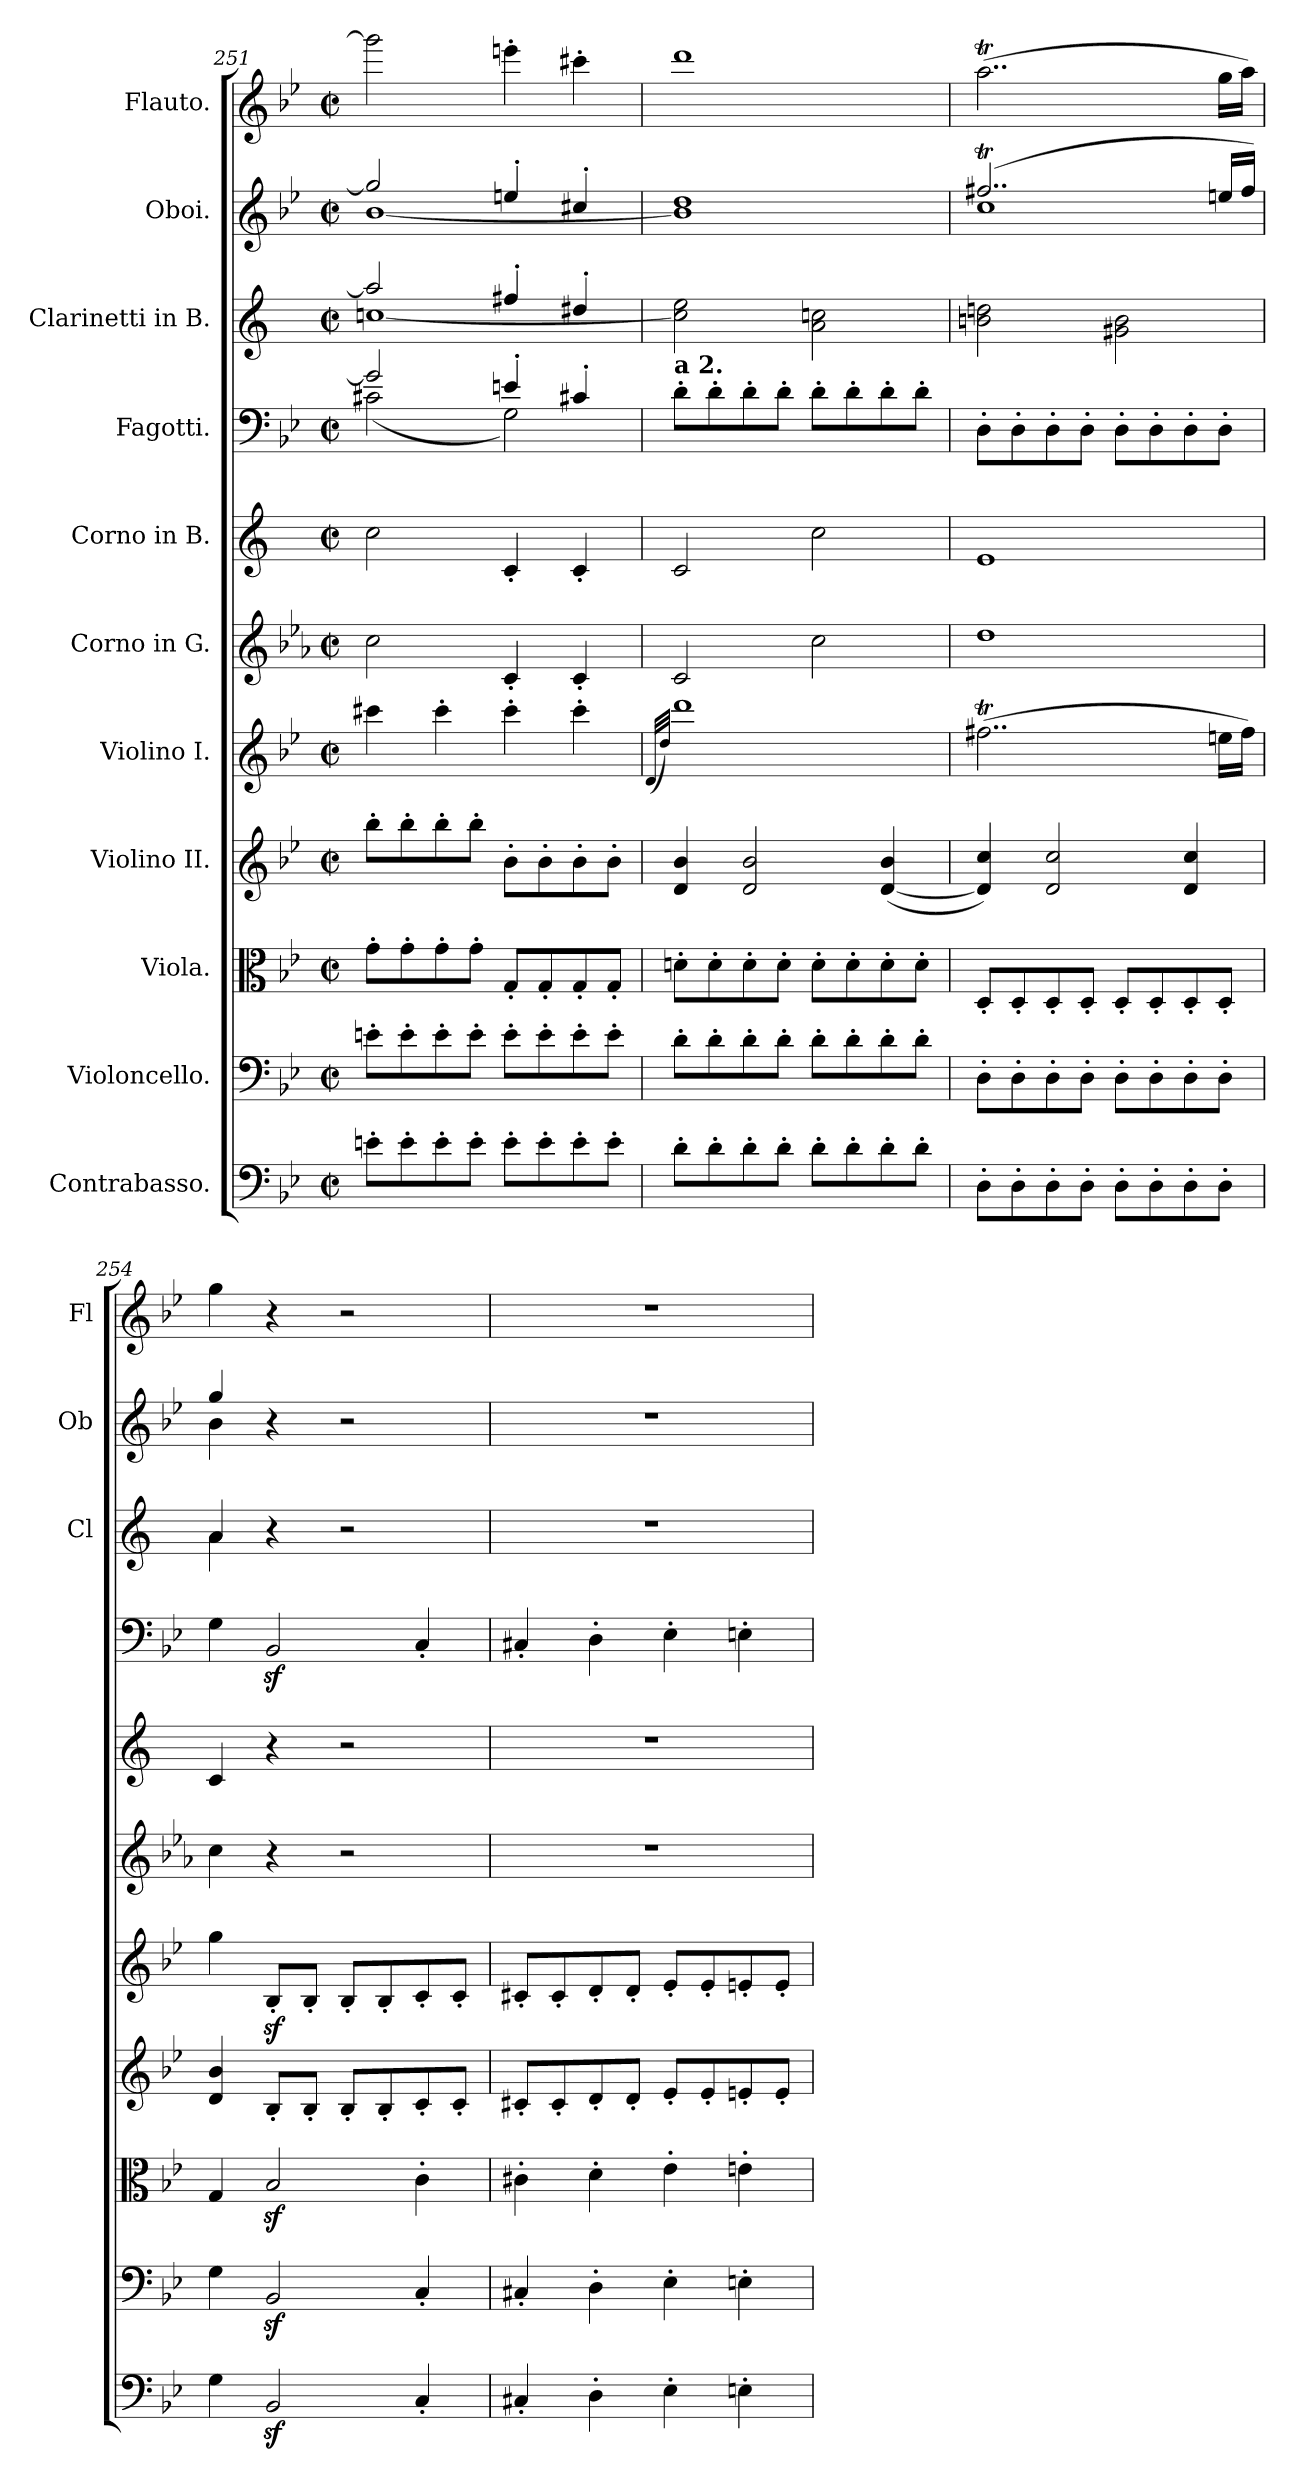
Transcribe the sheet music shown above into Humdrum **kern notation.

**kern	**kern	**kern	**kern	**dynam	**kern	**kern	**kern	**kern	**kern	**kern	**kern
*part11	*part10	*part9	*part8	*part8	*part7	*part6	*part5	*part4	*part3	*part2	*part1
*staff11	*staff10	*staff9	*staff8	*staff8	*staff7	*staff6	*staff5	*staff4	*staff3	*staff2	*staff1
*I"Contrabasso.	*I"Violoncello.	*I"Viola.	*I"Violino II.	*	*I"Violino I.	*I"Corno in G.	*I"Corno in B.	*I"Fagotti.	*I"Clarinetti in B.	*I"Oboi.	*I"Flauto.
*	*	*	*	*	*	*	*	*	*I'Cl	*I'Ob	*I'Fl
!!LO:PB:g=z
*clefF4	*clefF4	*clefC3	*clefG2	*	*clefG2	*clefG2	*clefG2	*clefF4	*clefG2	*clefG2	*clefG2
*ITrd7c12	*	*	*	*	*	*ITrd3c5	*ITrd1c2	*	*ITrd1c2	*	*
*k[b-e-]	*k[b-e-]	*k[b-e-]	*k[b-e-]	*	*k[b-e-]	*k[b-e-]	*k[b-e-]	*k[b-e-]	*k[b-e-]	*k[b-e-]	*k[b-e-]
*M2/2	*M2/2	*M2/2	*M2/2	*	*M2/2	*M2/2	*M2/2	*M2/2	*M2/2	*M2/2	*M2/2
*met(c|)	*met(c|)	*met(c|)	*met(c|)	*	*met(c|)	*met(c|)	*met(c|)	*met(c|)	*met(c|)	*met(c|)	*met(c|)
=251	=251	=251	=251	=251	=251	=251	=251	=251	=251	=251	=251
*	*	*	*	*	*	*	*	*^	*^	*^	*
8En'\L	8en'\L	8g'\L	8bb-'\L	.	4ccc#X\	2g\	2b-\	2g/]	(<2c#X\	2gg/]	[1b-X	2gg/]	[1b-	2ggg\]
8E'\	8e'\	8g'\	8bb-'\	.	.	.	.	.	.	.	.	.	.	.
8E'\	8e'\	8g'\	8bb-'\	.	4ccc#'\	.	.	.	.	.	.	.	.	.
8E'\J	8e'\J	8g'\J	8bb-'\J	.	.	.	.	.	.	.	.	.	.	.
8E'\L	8e'\L	8G'/L	8b-'\L	.	4ccc#'\	4G'/	4B-'/	4en'/	2G\)	4een'/	.	4een'/	.	4eeen'\
8E'\	8e'\	8G'/	8b-'\	.	.	.	.	.	.	.	.	.	.	.
8E'\	8e'\	8G'/	8b-'\	.	4ccc#'\	4G'/	4B-'/	4c#X'/	.	4cc#X'/	.	4cc#X'/	.	4ccc#X'\
8E'\J	8e'\J	8G'/J	8b-'\J	.	.	.	.	.	.	.	.	.	.	.
*	*	*	*	*	*	*	*	*v	*v	*	*	*	*	*
*	*	*	*	*	*	*	*	*	*v	*v	*	*	*
=252	=252	=252	=252	=252	=252	=252	=252	=252	=252	=252	=252	=252
.	.	.	.	.	(<32qd/LLL	.	.	.	.	.	.	.
.	.	.	.	.	32qdd/JJJ)	.	.	.	.	.	.	.
!	!	!	!	!	!	!	!	!LO:TX:a:B:t=a 2.	!	!	!	!
8D'\L	8d'\L	8dn'\L	4d/ 4b-/	.	1ddd	2G/	2B-/	8d'\L	2b-\] 2dd\	1dd	1b-]	1ddd
8D'\	8d'\	8d'\	.	.	.	.	.	8d'\	.	.	.	.
8D'\	8d'\	8d'\	2d/ 2b-/	.	.	.	.	8d'\	.	.	.	.
8D'\J	8d'\J	8d'\J	.	.	.	.	.	8d'\J	.	.	.	.
8D'\L	8d'\L	8d'\L	.	.	.	2g\	2b-\	8d'\L	2g\ 2b-X\	.	.	.
8D'\	8d'\	8d'\	.	.	.	.	.	8d'\	.	.	.	.
8D'\	8d'\	8d'\	(>[4d/ 4b-/	.	.	.	.	8d'\	.	.	.	.
8D'\J	8d'\J	8d'\J	.	.	.	.	.	8d'\J	.	.	.	.
=253	=253	=253	=253	=253	=253	=253	=253	=253	=253	=253	=253	=253
8DD'\L	8D'\L	8D'/L	4d/] 4cc/)	.	(>2..ff#Xt\	1a	1d	8D'\L	2an\ 2ccn\	(>2..ff#Xt/	1cc	(>2..aat\
8DD'\	8D'\	8D'/	.	.	.	.	.	8D'\	.	.	.	.
8DD'\	8D'\	8D'/	2d/ 2cc/	.	.	.	.	8D'\	.	.	.	.
8DD'\J	8D'\J	8D'/J	.	.	.	.	.	8D'\J	.	.	.	.
8DD'\L	8D'\L	8D'/L	.	.	.	.	.	8D'\L	2f#X\ 2a\	.	.	.
8DD'\	8D'\	8D'/	.	.	.	.	.	8D'\	.	.	.	.
8DD'\	8D'\	8D'/	4d/ 4cc/	.	.	.	.	8D'\	.	.	.	.
8DD'\J	8D'\J	8D'/J	.	.	16een\LL	.	.	8D'\J	.	16een/LL	.	16gg\LL
.	.	.	.	.	16ff#\JJ)	.	.	.	.	16ff#TTT/JJ)	.	16aaTTT\JJ)
=254	=254	=254	=254	=254	=254	=254	=254	=254	=254	=254	=254	=254
*	*	*	*	*	*	*	*	*	*^	*	*	*
4GG\	4G\	4G/	4d/ 4b-/	.	4gg\	4g\	4B-/	4G\	4g/	4g\	4gg/	4b-\	4gg\
!	!	!	!	!LO:DY:b	!	!	!	!	!	!	!	!	!
2BBB-z</	2BB-z</	2B-z</	8B-'/L	other-dynamics	8B-z<'/L	4r	4r	2BB-z</	4r	2.ryy	4r	2.ryy	4r
.	.	.	8B-'/J	.	8B-'/J	.	.	.	.	.	.	.	.
.	.	.	8B-'/L	.	8B-'/L	2r	2r	.	2r	.	2r	.	2r
.	.	.	8B-'/	.	8B-'/	.	.	.	.	.	.	.	.
4CC'/	4C'/	4c'\	8c'/	.	8c'/	.	.	4C'/	.	.	.	.	.
.	.	.	8c'/J	.	8c'/J	.	.	.	.	.	.	.	.
*	*	*	*	*	*	*	*	*	*v	*v	*	*	*
*	*	*	*	*	*	*	*	*	*	*v	*v	*
=255	=255	=255	=255	=255	=255	=255	=255	=255	=255	=255	=255
4CC#X'/	4C#X'/	4c#X'\	8c#X'/L	.	8c#X'/L	1r	1r	4C#X'/	1r	1r	1r
.	.	.	8c#'/	.	8c#'/	.	.	.	.	.	.
4DD'\	4D'\	4d'\	8d'/	.	8d'/	.	.	4D'\	.	.	.
.	.	.	8d'/J	.	8d'/J	.	.	.	.	.	.
4EE-'\	4E-'\	4e-'\	8e-'/L	.	8e-'/L	.	.	4E-'\	.	.	.
.	.	.	8e-'/	.	8e-'/	.	.	.	.	.	.
4EEn'\	4En'\	4en'\	8en'/	.	8en'/	.	.	4En'\	.	.	.
.	.	.	8e'/J	.	8e'/J	.	.	.	.	.	.
=	=	=	=	=	=	=	=	=	=	=	=
*-	*-	*-	*-	*-	*-	*-	*-	*-	*-	*-	*-
